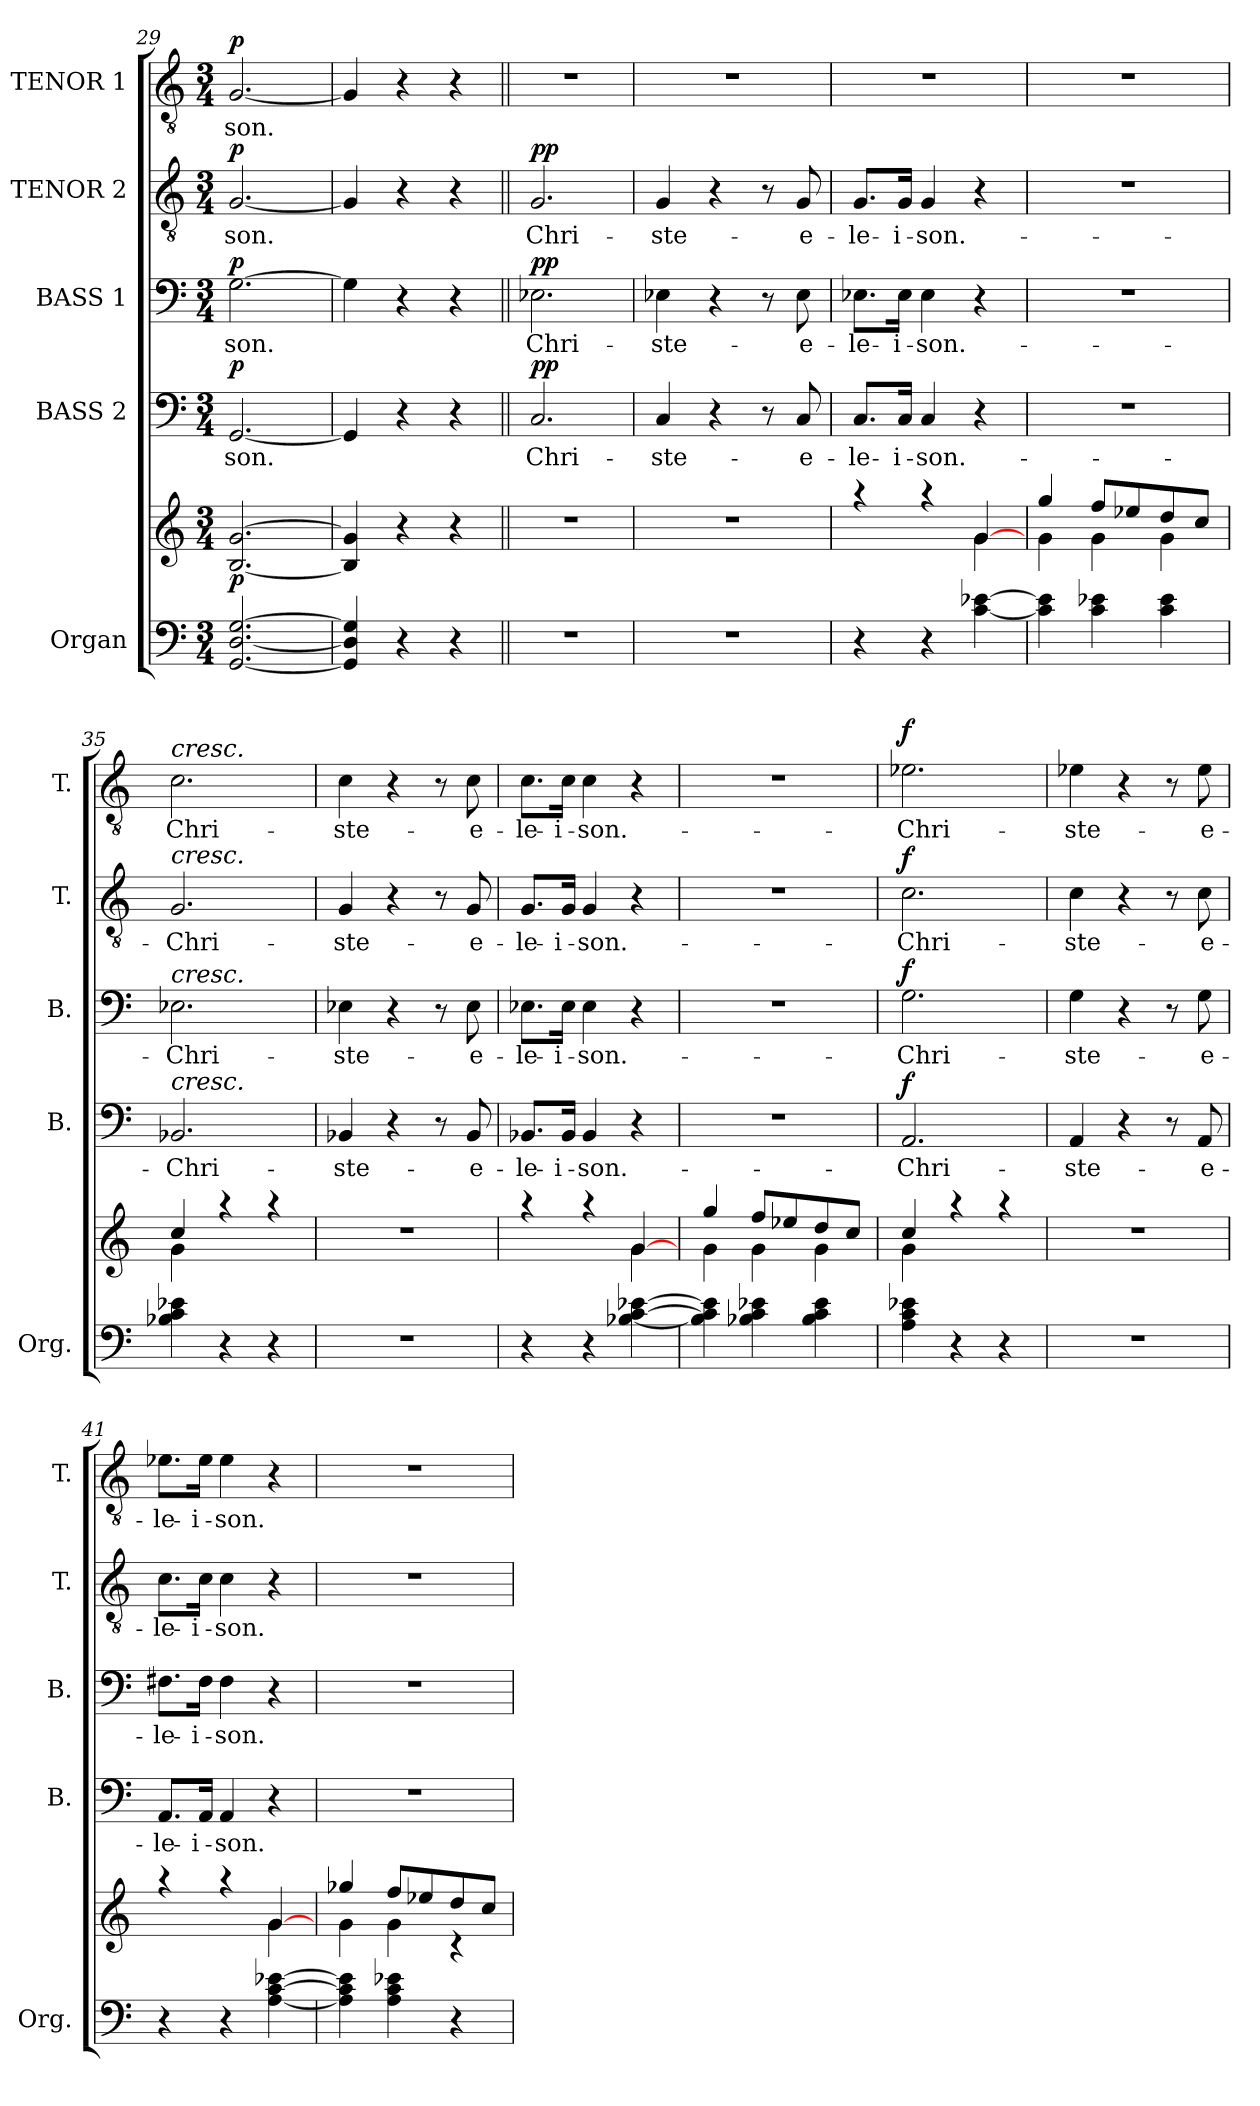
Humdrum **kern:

**kern	**kern	**dynam	**kern	**text	**dynam	**kern	**text	**dynam	**kern	**text	**dynam	**kern	**text	**dynam
*part5	*part5	*part5	*part4	*part4	*part4	*part3	*part3	*part3	*part2	*part2	*part2	*part1	*part1	*part1
*staff6	*staff5	*staff5/6	*staff4	*staff4	*staff4	*staff3	*staff3	*staff3	*staff2	*staff2	*staff2	*staff1	*staff1	*staff1
*I"Organ	*	*	*I"BASS 2	*	*	*I"BASS 1	*	*	*I"TENOR 2	*	*	*I"TENOR 1	*	*
*I'Org.	*	*	*I'B.	*	*	*I'B.	*	*	*I'T.	*	*	*I'T.	*	*
*clefF4	*clefG2	*	*clefF4	*	*	*clefF4	*	*	*clefGv2	*	*	*clefGv2	*	*
*	*	*	*	*	*	*	*	*	*ITrd7c12	*	*	*ITrd7c12	*	*
*k[]	*k[]	*	*k[]	*	*	*k[]	*	*	*k[]	*	*	*k[]	*	*
*C:	*C:	*	*C:	*	*	*C:	*	*	*C:	*	*	*C:	*	*
*M3/4	*M3/4	*	*M3/4	*	*	*M3/4	*	*	*M3/4	*	*	*M3/4	*	*
=29	=29	=29	=29	=29	=29	=29	=29	=29	=29	=29	=29	=29	=29	=29
!	!	!LO:DY:b	!	!LO:LY:b	!LO:DY:a	!	!LO:LY:b	!LO:DY:a	!	!LO:LY:b	!LO:DY:a	!	!LO:LY:b	!LO:DY:a
[<2.GG/ [<2.D/ [>2.G/	[<2.B/ [>2.g/	p	[<2.GG/	-son.	p	[>2.G\	-son.	p	[<2.GG/	-son.	p	[<2.GG/	-son.	p
=30	=30	=30	=30	=30	=30	=30	=30	=30	=30	=30	=30	=30	=30	=30
4GG/] 4D/] 4G/]	4B/] 4g/]	.	4GG/]	.	.	4G\]	.	.	4GG/]	.	.	4GG/]	.	.
4r	4r	.	4r	.	.	4r	.	.	4r	.	.	4r	.	.
4r	4r	.	4r	.	.	4r	.	.	4r	.	.	4r	.	.
!!LO:LB:g=z
=31||	=31||	=31||	=31||	=31||	=31||	=31||	=31||	=31||	=31||	=31||	=31||	=31||	=31||	=31||
!LO:N:vis=1	!LO:N:vis=1	!	!	!LO:LY:b	!LO:DY:a	!	!LO:LY:b	!LO:DY:a	!	!LO:LY:b	!LO:DY:a	!LO:N:vis=1	!	!
2.r	2.r	.	2.C/	Chri-	pp	2.E-X\	Chri-	pp	2.GG/	Chri-	pp	2.r	.	.
=32	=32	=32	=32	=32	=32	=32	=32	=32	=32	=32	=32	=32	=32	=32
!LO:N:vis=1	!LO:N:vis=1	!	!	!LO:LY:b	!	!	!LO:LY:b	!	!	!LO:LY:b	!	!LO:N:vis=1	!	!
2.r	2.r	.	4C/	-ste-	.	4E-X\	-ste-	.	4GG/	-ste-	.	2.r	.	.
.	.	.	4r	.	.	4r	.	.	4r	.	.	.	.	.
.	.	.	8r	.	.	8r	.	.	8r	.	.	.	.	.
!	!	!	!	!LO:LY:b	!	!	!LO:LY:b	!	!	!LO:LY:b	!	!	!	!
.	.	.	8C/	-e-	.	8E-\	-e-	.	8GG/	-e-	.	.	.	.
=33	=33	=33	=33	=33	=33	=33	=33	=33	=33	=33	=33	=33	=33	=33
*	*^	*	*	*	*	*	*	*	*	*	*	*	*	*
!	!	!	!	!	!LO:LY:b	!	!	!LO:LY:b	!	!	!LO:LY:b	!	!LO:N:vis=1	!	!
4r	4raa	4ryy	.	8.C/L	-le-	.	8.E-X\L	-le-	.	8.GG/L	-le-	.	2.r	.	.
!	!	!	!	!	!LO:LY:b	!	!	!LO:LY:b	!	!	!LO:LY:b	!	!	!	!
.	.	.	.	16C/Jk	-i-	.	16E-\Jk	-i-	.	16GG/Jk	-i-	.	.	.	.
!	!	!	!	!	!LO:LY:b	!	!	!LO:LY:b	!	!	!LO:LY:b	!	!	!	!
4r	4raa	4ryy	.	4C/	-son.-	.	4E-\	-son.-	.	4GG/	-son.-	.	.	.	.
[<4c\ [>4e-X\	[>4g/	4g\	.	4r	.	.	4r	.	.	4r	.	.	.	.	.
=34	=34	=34	=34	=34	=34	=34	=34	=34	=34	=34	=34	=34	=34	=34	=34
!	!	!	!	!LO:N:vis=1	!	!	!LO:N:vis=1	!	!	!LO:N:vis=1	!	!	!LO:N:vis=1	!	!
4c\] 4e-\]	4gg/	4g\	.	2.r	.	.	2.r	.	.	2.r	.	.	2.r	.	.
4c\ 4e-X\	8ff/L	4g\	.	.	.	.	.	.	.	.	.	.	.	.	.
.	8ee-X/	.	.	.	.	.	.	.	.	.	.	.	.	.	.
4c\ 4e-\	8dd/	4g\	.	.	.	.	.	.	.	.	.	.	.	.	.
.	8cc/J	.	.	.	.	.	.	.	.	.	.	.	.	.	.
=35	=35	=35	=35	=35	=35	=35	=35	=35	=35	=35	=35	=35	=35	=35	=35
!	!	!	!	!	!	!	!	!	!	!	!	!	!LO:TX:a:i:t=cresc.	!	!
!	!	!	!	!	!	!	!	!	!	!LO:TX:a:i:t=cresc.	!	!	!	!	!
!	!	!	!	!	!	!	!LO:TX:a:i:t=cresc.	!	!	!	!	!	!	!	!
!	!	!	!	!LO:TX:a:i:t=cresc.	!	!	!	!	!	!	!	!	!	!	!
!	!	!	!	!	!LO:LY:b	!	!	!LO:LY:b	!	!	!LO:LY:b	!	!	!LO:LY:b	!
4B-X\ 4c\ 4e-X\	4cc/	4g\	.	2.BB-X/	-Chri-	.	2.E-X\	-Chri-	.	2.GG/	-Chri-	.	2.C\	Chri-	.
4r	4raa	4ryy	.	.	.	.	.	.	.	.	.	.	.	.	.
4r	4raa	4ryy	.	.	.	.	.	.	.	.	.	.	.	.	.
=36	=36	=36	=36	=36	=36	=36	=36	=36	=36	=36	=36	=36	=36	=36	=36
!LO:N:vis=1	!LO:N:vis=1	!	!	!	!LO:LY:b	!	!	!LO:LY:b	!	!	!LO:LY:b	!	!	!LO:LY:b	!
*	*v	*v	*	*	*	*	*	*	*	*	*	*	*	*	*
2.r	2.r	.	4BB-X/	-ste-	.	4E-X\	-ste-	.	4GG/	-ste-	.	4C\	-ste-	.
.	.	.	4r	.	.	4r	.	.	4r	.	.	4r	.	.
.	.	.	8r	.	.	8r	.	.	8r	.	.	8r	.	.
!	!	!	!	!LO:LY:b	!	!	!LO:LY:b	!	!	!LO:LY:b	!	!	!LO:LY:b	!
.	.	.	8BB-/	-e-	.	8E-\	-e-	.	8GG/	-e-	.	8C\	-e-	.
=37	=37	=37	=37	=37	=37	=37	=37	=37	=37	=37	=37	=37	=37	=37
*	*^	*	*	*	*	*	*	*	*	*	*	*	*	*
!	!	!	!	!	!LO:LY:b	!	!	!LO:LY:b	!	!	!LO:LY:b	!	!	!LO:LY:b	!
4r	4raa	4ryy	.	8.BB-X/L	-le-	.	8.E-X\L	-le-	.	8.GG/L	-le-	.	8.C\L	-le-	.
!	!	!	!	!	!LO:LY:b	!	!	!LO:LY:b	!	!	!LO:LY:b	!	!	!LO:LY:b	!
.	.	.	.	16BB-/Jk	-i-	.	16E-\Jk	-i-	.	16GG/Jk	-i-	.	16C\Jk	-i-	.
!	!	!	!	!	!LO:LY:b	!	!	!LO:LY:b	!	!	!LO:LY:b	!	!	!LO:LY:b	!
4r	4raa	4ryy	.	4BB-/	-son.-	.	4E-\	-son.-	.	4GG/	-son.-	.	4C\	-son.-	.
[<4B-X\ [>4c\ [>4e-X\	[>4g/	4g\	.	4r	.	.	4r	.	.	4r	.	.	4r	.	.
=38	=38	=38	=38	=38	=38	=38	=38	=38	=38	=38	=38	=38	=38	=38	=38
!	!	!	!	!LO:N:vis=1	!	!	!LO:N:vis=1	!	!	!LO:N:vis=1	!	!	!LO:N:vis=1	!	!
4B-\] 4c\] 4e-\]	4gg/	4g\	.	2.r	.	.	2.r	.	.	2.r	.	.	2.r	.	.
4B-X\ 4c\ 4e-X\	8ff/L	4g\	.	.	.	.	.	.	.	.	.	.	.	.	.
.	8ee-X/	.	.	.	.	.	.	.	.	.	.	.	.	.	.
4B-\ 4c\ 4e-\	8dd/	4g\	.	.	.	.	.	.	.	.	.	.	.	.	.
.	8cc/J	.	.	.	.	.	.	.	.	.	.	.	.	.	.
=39	=39	=39	=39	=39	=39	=39	=39	=39	=39	=39	=39	=39	=39	=39	=39
!	!	!	!	!	!LO:LY:b	!LO:DY:a	!	!LO:LY:b	!LO:DY:a	!	!LO:LY:b	!LO:DY:a	!	!LO:LY:b	!LO:DY:a
4A\ 4c\ 4e-X\	4cc/	4g\	.	2.AA/	-Chri-	f	2.G\	-Chri-	f	2.C\	-Chri-	f	2.E-X\	-Chri-	f
4r	4raa	4ryy	.	.	.	.	.	.	.	.	.	.	.	.	.
4r	4raa	4ryy	.	.	.	.	.	.	.	.	.	.	.	.	.
=40	=40	=40	=40	=40	=40	=40	=40	=40	=40	=40	=40	=40	=40	=40	=40
!LO:N:vis=1	!LO:N:vis=1	!	!	!	!LO:LY:b	!	!	!LO:LY:b	!	!	!LO:LY:b	!	!	!LO:LY:b	!
*	*v	*v	*	*	*	*	*	*	*	*	*	*	*	*	*
2.r	2.r	.	4AA/	-ste-	.	4G\	-ste-	.	4C\	-ste-	.	4E-X\	-ste-	.
.	.	.	4r	.	.	4r	.	.	4r	.	.	4r	.	.
.	.	.	8r	.	.	8r	.	.	8r	.	.	8r	.	.
!	!	!	!	!LO:LY:b	!	!	!LO:LY:b	!	!	!LO:LY:b	!	!	!LO:LY:b	!
.	.	.	8AA/	-e-	.	8G\	-e-	.	8C\	-e-	.	8E-\	-e-	.
!!LO:LB:g=z
=41	=41	=41	=41	=41	=41	=41	=41	=41	=41	=41	=41	=41	=41	=41
*	*^	*	*	*	*	*	*	*	*	*	*	*	*	*
!	!	!	!	!	!LO:LY:b	!	!	!LO:LY:b	!	!	!LO:LY:b	!	!	!LO:LY:b	!
4r	4raa	4ryy	.	8.AA/L	-le-	.	8.F#X\L	-le-	.	8.C\L	-le-	.	8.E-X\L	-le-	.
!	!	!	!	!	!LO:LY:b	!	!	!LO:LY:b	!	!	!LO:LY:b	!	!	!LO:LY:b	!
.	.	.	.	16AA/Jk	-i-	.	16F#\Jk	-i-	.	16C\Jk	-i-	.	16E-\Jk	-i-	.
!	!	!	!	!	!LO:LY:b	!	!	!LO:LY:b	!	!	!LO:LY:b	!	!	!LO:LY:b	!
4r	4raa	4ryy	.	4AA/	-son.-	.	4F#\	-son.-	.	4C\	-son.-	.	4E-\	-son.-	.
[<4A\ [>4c\ [>4e-X\	[>4g/	4g\	.	4r	.	.	4r	.	.	4r	.	.	4r	.	.
=42	=42	=42	=42	=42	=42	=42	=42	=42	=42	=42	=42	=42	=42	=42	=42
!	!	!	!	!LO:N:vis=1	!	!	!LO:N:vis=1	!	!	!LO:N:vis=1	!	!	!LO:N:vis=1	!	!
4A\] 4c\] 4e-\]	4gg-X/	4g\	.	2.r	.	.	2.r	.	.	2.r	.	.	2.r	.	.
4A\ 4c\ 4e-X\	8ff/L	4g\	.	.	.	.	.	.	.	.	.	.	.	.	.
.	8ee-X/	.	.	.	.	.	.	.	.	.	.	.	.	.	.
4r	8dd/	4rc	.	.	.	.	.	.	.	.	.	.	.	.	.
.	8cc/J	.	.	.	.	.	.	.	.	.	.	.	.	.	.
*	*v	*v	*	*	*	*	*	*	*	*	*	*	*	*	*
=	=	=	=	=	=	=	=	=	=	=	=	=	=	=
*-	*-	*-	*-	*-	*-	*-	*-	*-	*-	*-	*-	*-	*-	*-
